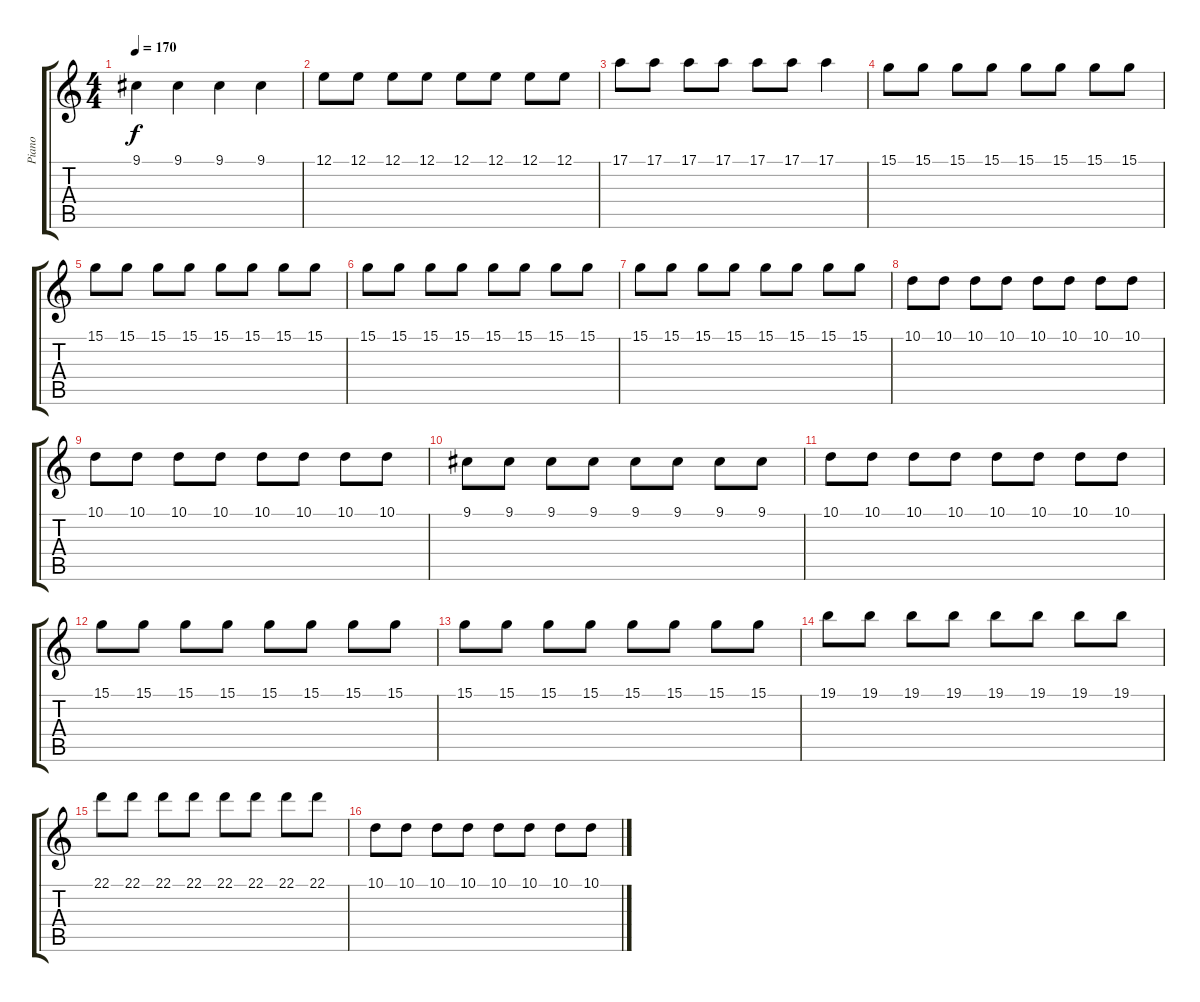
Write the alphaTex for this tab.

\track ("Piano" "Piano") {instrument acousticgrandpiano}
\staff {score tabs}
\tuning (E4 B3 G3 D3 A2 E2) {hide}
\ts (4 4)
\tempo 170
\clef g2
\ks c
9.1.4{dy f} 9.1.4 9.1.4 9.1.4 |
12.1.8 12.1.8 12.1.8 12.1.8 12.1.8 12.1.8 12.1.8 12.1.8 |
17.1.8 17.1.8 17.1.8 17.1.8 17.1.8 17.1.8 17.1.4 |
15.1.8 15.1.8 15.1.8 15.1.8 15.1.8 15.1.8 15.1.8 15.1.8 |
15.1.8 15.1.8 15.1.8 15.1.8 15.1.8 15.1.8 15.1.8 15.1.8 |
15.1.8 15.1.8 15.1.8 15.1.8 15.1.8 15.1.8 15.1.8 15.1.8 |
15.1.8 15.1.8 15.1.8 15.1.8 15.1.8 15.1.8 15.1.8 15.1.8 |
10.1.8 10.1.8 10.1.8 10.1.8 10.1.8 10.1.8 10.1.8 10.1.8 |
10.1.8 10.1.8 10.1.8 10.1.8 10.1.8 10.1.8 10.1.8 10.1.8 |
9.1.8 9.1.8 9.1.8 9.1.8 9.1.8 9.1.8 9.1.8 9.1.8 |
10.1.8 10.1.8 10.1.8 10.1.8 10.1.8 10.1.8 10.1.8 10.1.8 |
15.1.8 15.1.8 15.1.8 15.1.8 15.1.8 15.1.8 15.1.8 15.1.8 |
15.1.8 15.1.8 15.1.8 15.1.8 15.1.8 15.1.8 15.1.8 15.1.8 |
19.1.8 19.1.8 19.1.8 19.1.8 19.1.8 19.1.8 19.1.8 19.1.8 |
22.1.8 22.1.8 22.1.8 22.1.8 22.1.8 22.1.8 22.1.8 22.1.8 |
10.1.8 10.1.8 10.1.8 10.1.8 10.1.8 10.1.8 10.1.8 10.1.8
